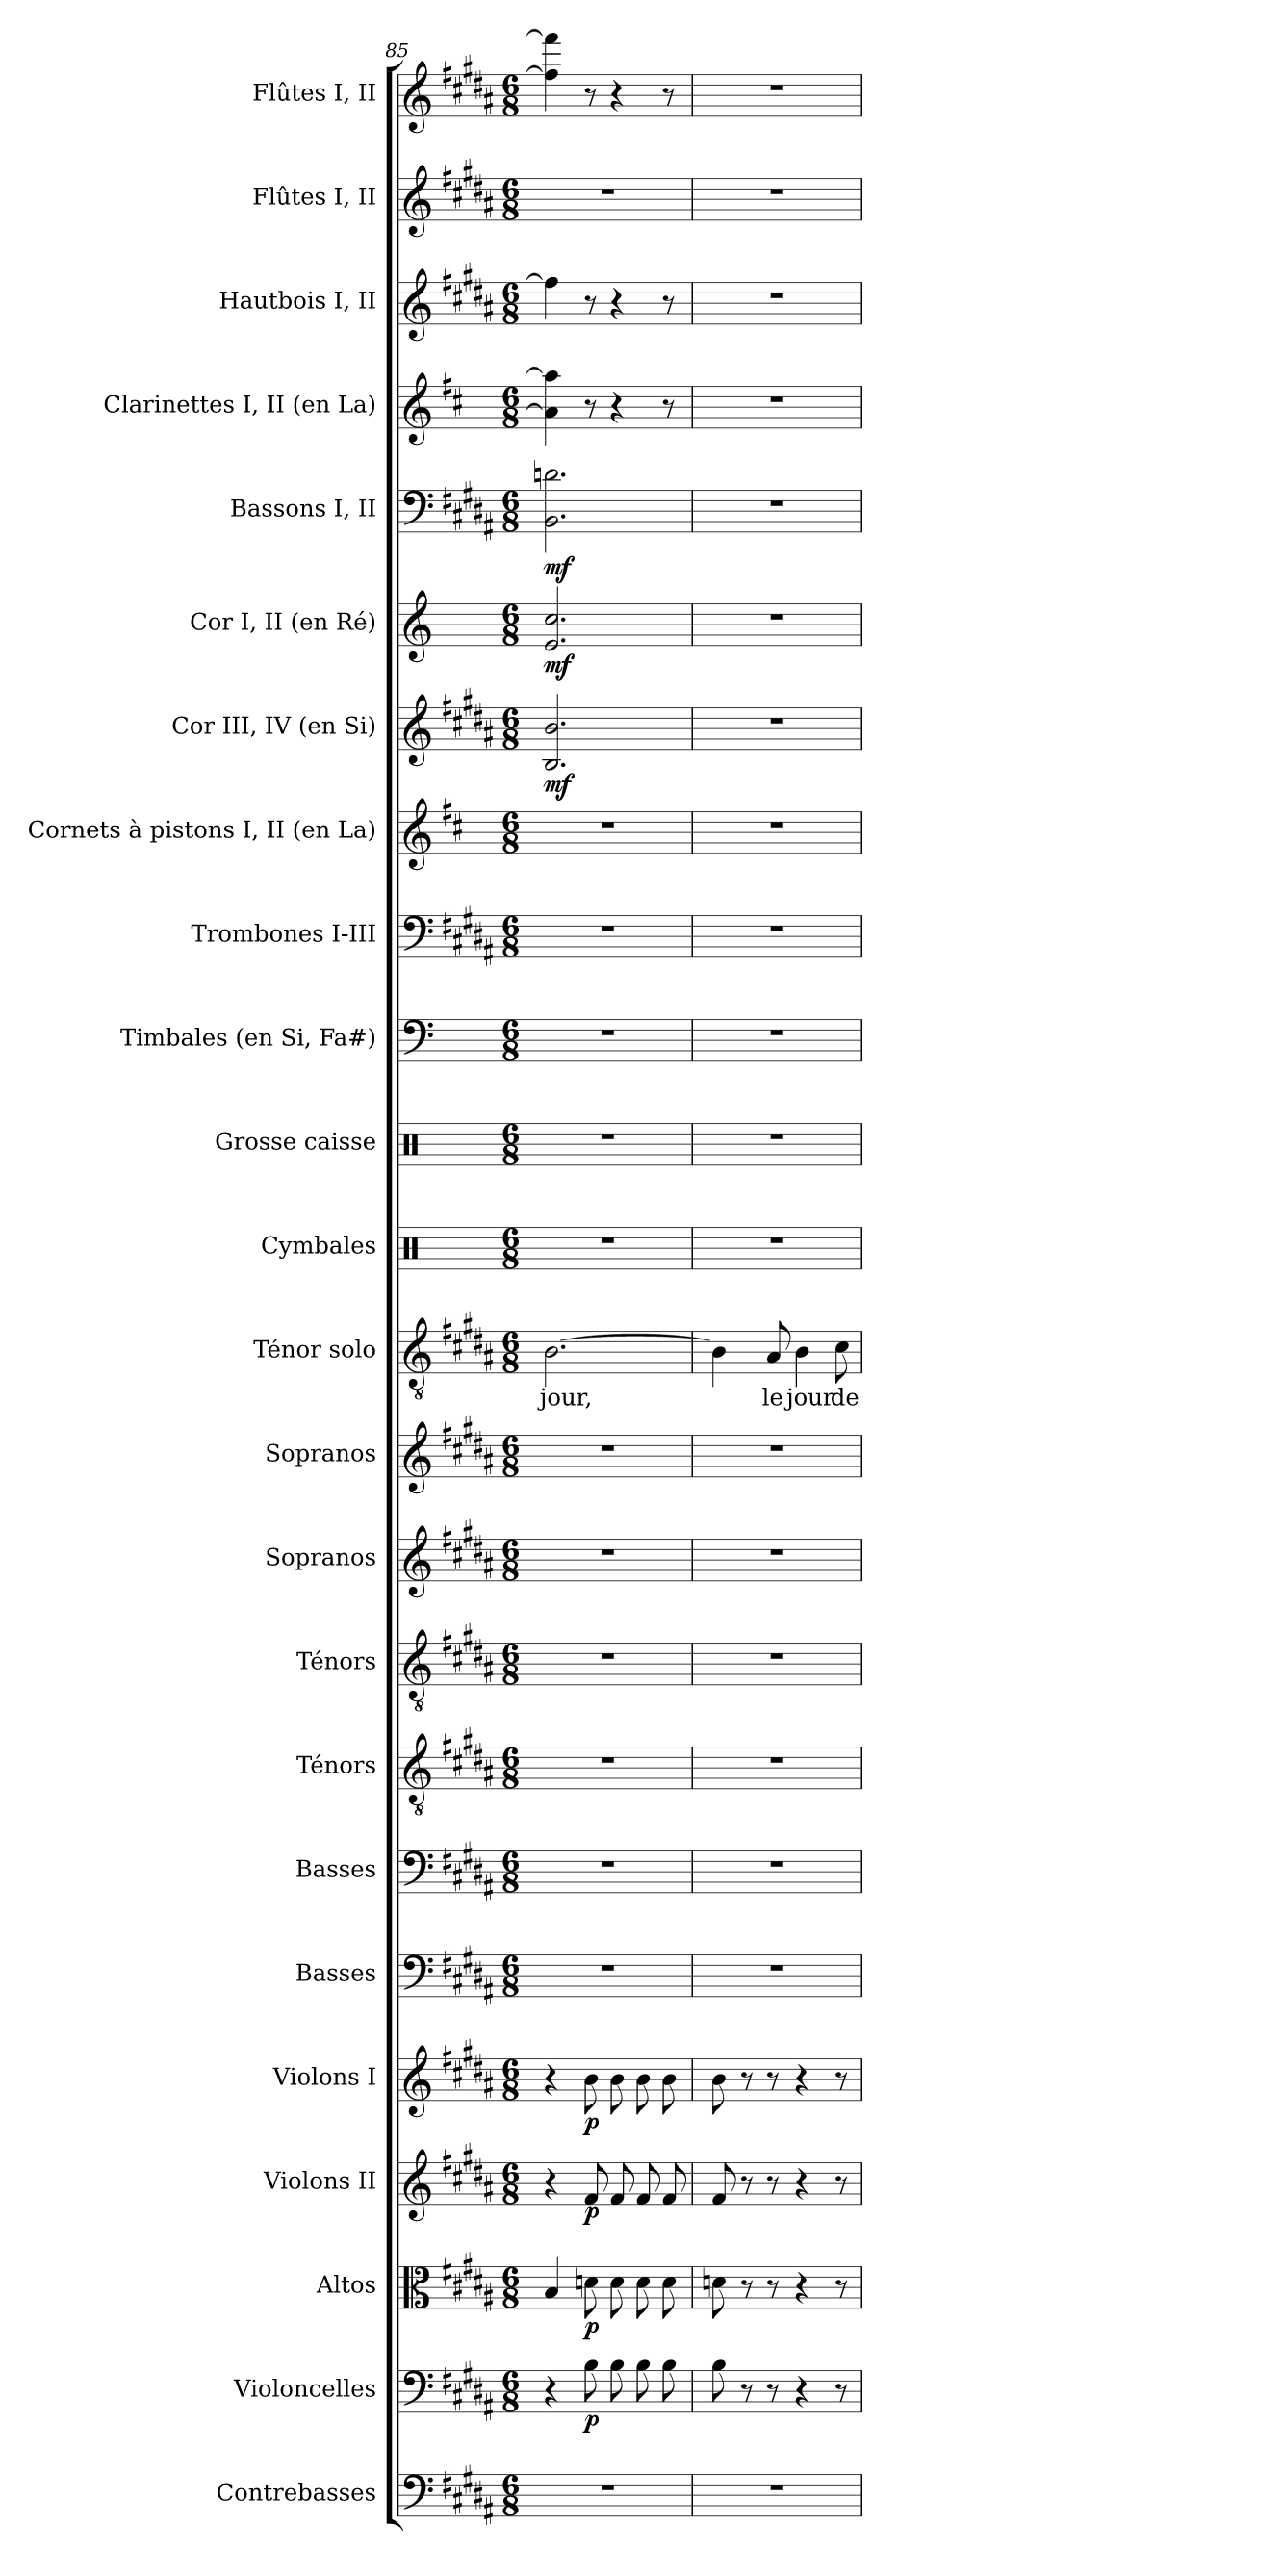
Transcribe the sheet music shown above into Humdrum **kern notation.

**kern	**kern	**dynam	**kern	**dynam	**kern	**dynam	**kern	**dynam	**kern	**kern	**kern	**kern	**kern	**kern	**kern	**text	**kern	**kern	**kern	**kern	**kern	**kern	**dynam	**kern	**dynam	**kern	**dynam	**kern	**kern	**kern	**kern
*part24	*part23	*part23	*part22	*part22	*part21	*part21	*part20	*part20	*part19	*part18	*part17	*part16	*part15	*part14	*part13	*part13	*part12	*part11	*part10	*part9	*part8	*part7	*part7	*part6	*part6	*part5	*part5	*part4	*part3	*part2	*part1
*staff24	*staff23	*staff23	*staff22	*staff22	*staff21	*staff21	*staff20	*staff20	*staff19	*staff18	*staff17	*staff16	*staff15	*staff14	*staff13	*staff13	*staff12	*staff11	*staff10	*staff9	*staff8	*staff7	*staff7	*staff6	*staff6	*staff5	*staff5	*staff4	*staff3	*staff2	*staff1
*I"Contrebasses	*I"Violoncelles	*	*I"Altos	*	*I"Violons II	*	*I"Violons I	*	*I"Basses	*I"Basses	*I"Ténors	*I"Ténors	*I"Sopranos	*I"Sopranos	*I"Ténor solo	*	*I"Cymbales	*I"Grosse caisse	*I"Timbales (en Si, Fa#)	*I"Trombones I-III	*I"Cornets à pistons I, II (en La)	*I"Cor III, IV (en Si)	*	*I"Cor I, II (en Ré)	*	*I"Bassons I, II	*	*I"Clarinettes I, II (en La)	*I"Hautbois I, II	*I"Flûtes I, II	*I"Flûtes I, II
*I'Cb.	*I'Vlles	*	*I'Altos	*	*I'Vns II	*	*I'Vns I	*	*I'Basses	*I'Basses	*I'Tén.	*I'Tén.	*I'Sopr.	*I'Sopr.	*I'Tén. solo	*	*I'Cym.	*I'G. c.	*I'Timb.	*I'Trb.	*I'C.à p. (La)	*I'Cor (Si)	*	*I'Cor (Ré)	*	*I'Bns	*	*I'Cl. (La)	*I'Hb.	*I'Fl.	*I'Fl.
*clefF4	*clefF4	*	*clefC3	*	*clefG2	*	*clefG2	*	*clefF4	*clefF4	*clefGv2	*clefGv2	*clefG2	*clefG2	*clefGv2	*	*clefX	*clefX	*clefF4	*clefF4	*clefG2	*clefG2	*	*clefG2	*	*clefF4	*	*clefG2	*clefG2	*clefG2	*clefG2
*ITrd7c12	*	*	*	*	*	*	*	*	*	*	*ITrd7c12	*ITrd7c12	*	*	*ITrd7c12	*	*	*	*	*	*ITrd2c3	*ITrd8c13	*	*ITrd6c10	*	*	*	*ITrd2c3	*	*	*
*k[f#c#g#d#a#]	*k[f#c#g#d#a#]	*	*k[f#c#g#d#a#]	*	*k[f#c#g#d#a#]	*	*k[f#c#g#d#a#]	*	*k[f#c#g#d#a#]	*k[f#c#g#d#a#]	*k[f#c#g#d#a#]	*k[f#c#g#d#a#]	*k[f#c#g#d#a#]	*k[f#c#g#d#a#]	*k[f#c#g#d#a#]	*	*k[]	*k[]	*k[]	*k[f#c#g#d#a#]	*k[f#c#g#d#a#]	*k[f#c#g#d#a#]	*	*k[f#c#]	*	*k[f#c#g#d#a#]	*	*k[f#c#g#d#a#]	*k[f#c#g#d#a#]	*k[f#c#g#d#a#]	*k[f#c#g#d#a#]
*B:	*B:	*	*B:	*	*B:	*	*B:	*	*B:	*B:	*B:	*B:	*B:	*B:	*B:	*	*C:	*C:	*C:	*B:	*B:	*B:	*	*D:	*	*B:	*	*B:	*B:	*B:	*B:
*M6/8	*M6/8	*	*M6/8	*	*M6/8	*	*M6/8	*	*M6/8	*M6/8	*M6/8	*M6/8	*M6/8	*M6/8	*M6/8	*	*M6/8	*M6/8	*M6/8	*M6/8	*M6/8	*M6/8	*	*M6/8	*	*M6/8	*	*M6/8	*M6/8	*M6/8	*M6/8
=85	=85	=85	=85	=85	=85	=85	=85	=85	=85	=85	=85	=85	=85	=85	=85	=85	=85	=85	=85	=85	=85	=85	=85	=85	=85	=85	=85	=85	=85	=85	=85
!LO:N:vis=1	!	!	!	!	!	!	!	!	!LO:N:vis=1	!LO:N:vis=1	!LO:N:vis=1	!LO:N:vis=1	!LO:N:vis=1	!LO:N:vis=1	!	!	!	!	!	!	!	!	!	!	!	!	!	!	!	!	!
!	!	!	!	!	!	!	!	!	!	!	!	!	!	!	!	!LO:LY:b:color=#000000	!LO:N:vis=1	!LO:N:vis=1	!LO:N:vis=1	!LO:N:vis=1	!LO:N:vis=1	!	!	!	!	!	!	!	!	!LO:N:vis=1	!
2.r	4r	.	4Bi/	.	4r	.	4r	.	2.r	2.r	2.r	2.r	2.r	2.r	[>2.BBi\	jour,	2.r	2.r	2.r	2.r	2.r	2.BBi/ 2.Bi	mf	2.F#i/ 2.di	mf	2.BBi\ 2.dni	mf	4f#i\] 4ff#i]	4ff#i\]	2.r	4ff#i\] 4fff#i]
.	8Bi\	p	8dni\	p	8f#i/	p	8bi\	p	.	.	.	.	.	.	.	.	.	.	.	.	.	.	.	.	.	.	.	8r	8r	.	8r
.	8Bi\	.	8di\	.	8f#i/	.	8bi\	.	.	.	.	.	.	.	.	.	.	.	.	.	.	.	.	.	.	.	.	4r	4r	.	4r
.	8Bi\	.	8di\	.	8f#i/	.	8bi\	.	.	.	.	.	.	.	.	.	.	.	.	.	.	.	.	.	.	.	.	.	.	.	.
.	8Bi\	.	8di\	.	8f#i/	.	8bi\	.	.	.	.	.	.	.	.	.	.	.	.	.	.	.	.	.	.	.	.	8r	8r	.	8r
=86	=86	=86	=86	=86	=86	=86	=86	=86	=86	=86	=86	=86	=86	=86	=86	=86	=86	=86	=86	=86	=86	=86	=86	=86	=86	=86	=86	=86	=86	=86	=86
!LO:N:vis=1	!	!	!	!	!	!	!	!	!LO:N:vis=1	!LO:N:vis=1	!LO:N:vis=1	!LO:N:vis=1	!LO:N:vis=1	!LO:N:vis=1	!	!	!LO:N:vis=1	!LO:N:vis=1	!LO:N:vis=1	!LO:N:vis=1	!LO:N:vis=1	!LO:N:vis=1	!	!LO:N:vis=1	!	!LO:N:vis=1	!	!LO:N:vis=1	!LO:N:vis=1	!LO:N:vis=1	!LO:N:vis=1
2.r	8Bi\	.	8dni\	.	8f#i/	.	8bi\	.	2.r	2.r	2.r	2.r	2.r	2.r	4BBi\]	.	2.r	2.r	2.r	2.r	2.r	2.r	.	2.r	.	2.r	.	2.r	2.r	2.r	2.r
.	8r	.	8r	.	8r	.	8r	.	.	.	.	.	.	.	.	.	.	.	.	.	.	.	.	.	.	.	.	.	.	.	.
!	!	!	!	!	!	!	!	!	!	!	!	!	!	!	!	!LO:LY:b:color=#000000	!	!	!	!	!	!	!	!	!	!	!	!	!	!	!
.	8r	.	8r	.	8r	.	8r	.	.	.	.	.	.	.	8AA#i/	le	.	.	.	.	.	.	.	.	.	.	.	.	.	.	.
!	!	!	!	!	!	!	!	!	!	!	!	!	!	!	!	!LO:LY:b:color=#000000	!	!	!	!	!	!	!	!	!	!	!	!	!	!	!
.	4r	.	4r	.	4r	.	4r	.	.	.	.	.	.	.	4BBi\	jour	.	.	.	.	.	.	.	.	.	.	.	.	.	.	.
!	!	!	!	!	!	!	!	!	!	!	!	!	!	!	!	!LO:LY:b:color=#000000	!	!	!	!	!	!	!	!	!	!	!	!	!	!	!
.	8r	.	8r	.	8r	.	8r	.	.	.	.	.	.	.	8C#i\	de	.	.	.	.	.	.	.	.	.	.	.	.	.	.	.
=	=	=	=	=	=	=	=	=	=	=	=	=	=	=	=	=	=	=	=	=	=	=	=	=	=	=	=	=	=	=	=
*-	*-	*-	*-	*-	*-	*-	*-	*-	*-	*-	*-	*-	*-	*-	*-	*-	*-	*-	*-	*-	*-	*-	*-	*-	*-	*-	*-	*-	*-	*-	*-
